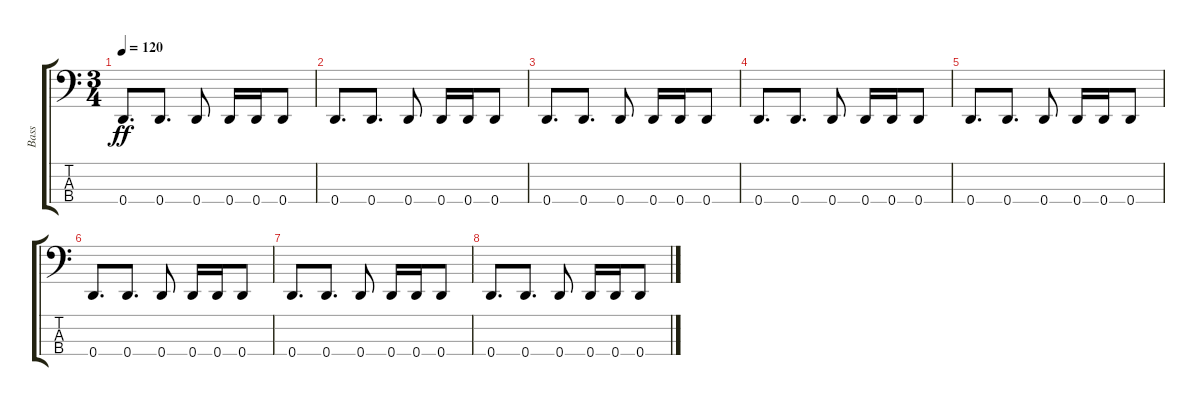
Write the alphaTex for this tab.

\track ("Bass" "Bass") {instrument electricbasspick}
\staff {score tabs}
\tuning (G2 D2 A1 D1) {hide}
\ts (3 4)
\tempo 120
\clef f4
\ks c
0.4.8{d dy ff} 0.4.8{d} 0.4.8 0.4.16 0.4.16 0.4.8 |
0.4.8{d} 0.4.8{d} 0.4.8 0.4.16 0.4.16 0.4.8 |
0.4.8{d} 0.4.8{d} 0.4.8 0.4.16 0.4.16 0.4.8 |
0.4.8{d} 0.4.8{d} 0.4.8 0.4.16 0.4.16 0.4.8 |
0.4.8{d} 0.4.8{d} 0.4.8 0.4.16 0.4.16 0.4.8 |
0.4.8{d} 0.4.8{d} 0.4.8 0.4.16 0.4.16 0.4.8 |
0.4.8{d} 0.4.8{d} 0.4.8 0.4.16 0.4.16 0.4.8 |
0.4.8{d} 0.4.8{d} 0.4.8 0.4.16 0.4.16 0.4.8
